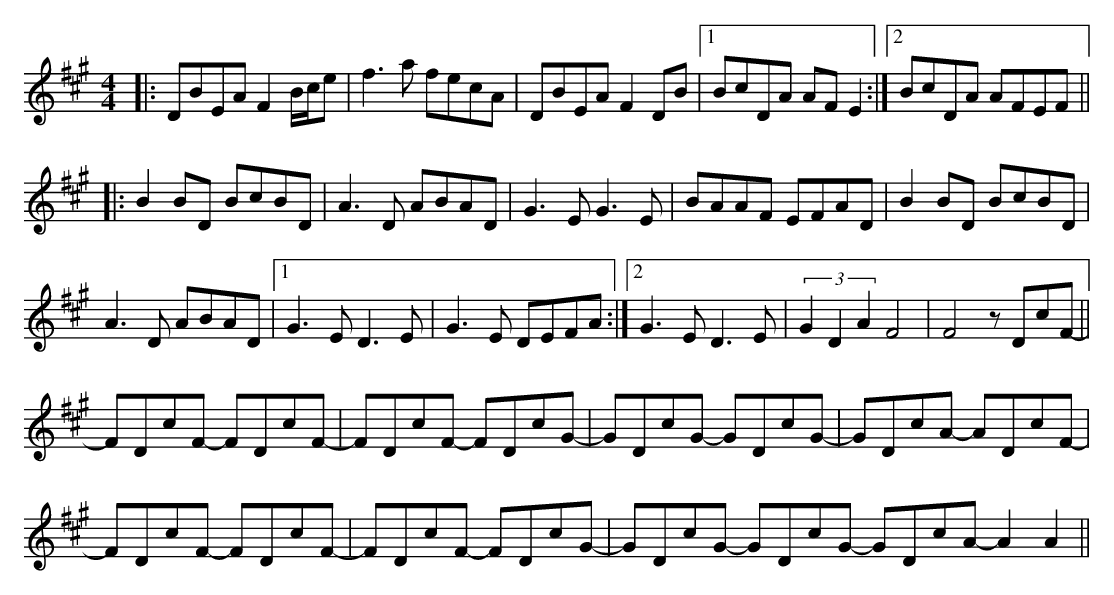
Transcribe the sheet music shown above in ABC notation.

X:1
M:4/4
K:Bdor
|:DBEA F2B/c/e|f3a fecA|DBEA F2DB|1 BcDA AFE2:|2 BcDA AFEF||
|:B2BD BcBD|A3D ABAD|G3E G3E|BAAF EFAD|B2BD BcBD|
A3D ABAD|1 G3E D3E|G3E DEFA:|2 G3E D3E|(3G2D2A2 F4|F4 zDcF-||
FDcF- FDcF-|FDcF- FDcG-|GDcG- GDcG-|GDcA- ADcF-|
FDcF- FDcF-|FDcF- FDcG-|GDcG- GDcG- GDcA- A2A2||
